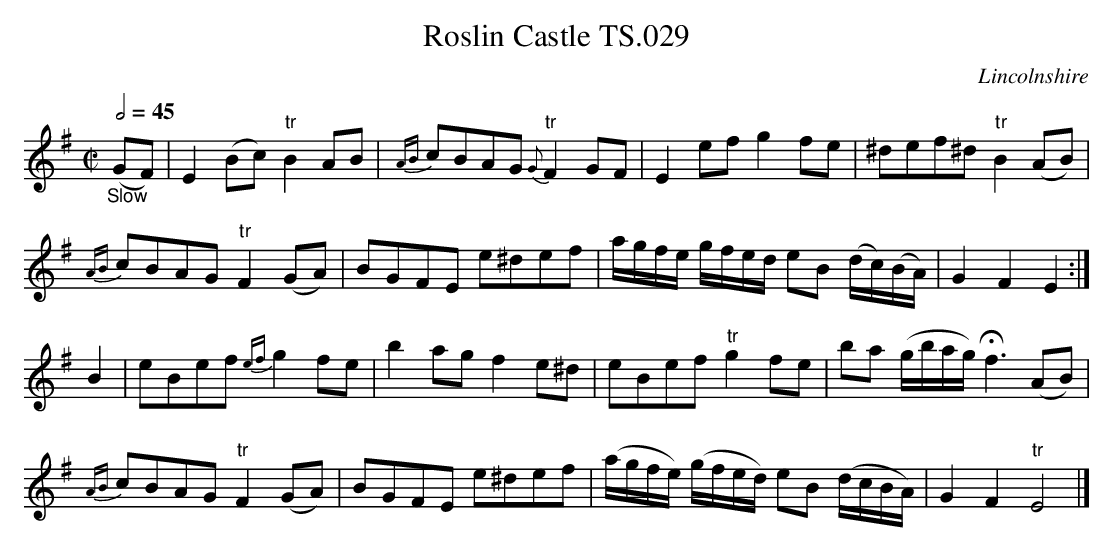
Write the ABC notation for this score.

X:1
T:Roslin Castle TS.029
L:1/8
M:C|
O:Lincolnshire
Q:1/2=45
K:Em
"_Slow"(GF)|E2(Bc)"tr"B2AB|{AB}cBAG{G}"tr"F2GF|E2efg2fe|^def^d"tr"B2(AB)|!
{AB}cBAG"tr"F2(GA)|BGFE e^def|a/g/f/e/ g/f/e/d/ eB (d/c/)(B/A/)|G2F2E2:|!
B2|eBef {ef}g2fe|b2agf2e^d|eBef"tr"g2fe|ba (g/b/a/g/)Hf3(AB)|!
{AB}cBAG"tr"F2(GA)|BGFE e^def|(a/g/f/e/) (g/f/e/d/) eB (d/c/B/A/)|G2F2"tr"E4|]
